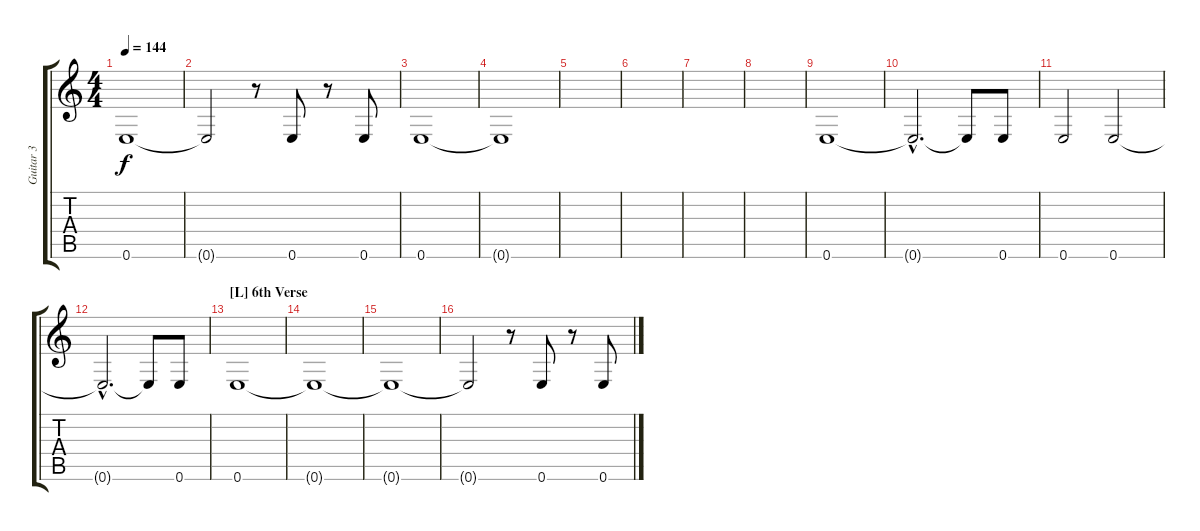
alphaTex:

\track ("Guitar 3" "Guitar 3") {instrument distortionguitar}
\staff {score tabs}
\tuning (E4 B3 G3 D3 A2 E2) {hide}
\ts (4 4)
\tempo 144
\clef g2
\ks c
0.6{t}.1{dy f} |
0.6{t}.2 r.8 0.6.8 r.8 0.6.8 |
0.6.1 |
0.6{t}.1 |
|
|
|
|
0.6.1 |
0.6{hac t}.2{d} 0.6{t}.8 0.6.8 |
0.6.2 0.6.2 |
0.6{hac t}.2{d} 0.6{t}.8 0.6.8 |
\section ("" "[L] 6th Verse")
0.6.1 |
0.6{t}.1 |
0.6{t}.1 |
0.6{t}.2 r.8 0.6.8 r.8 0.6.8
